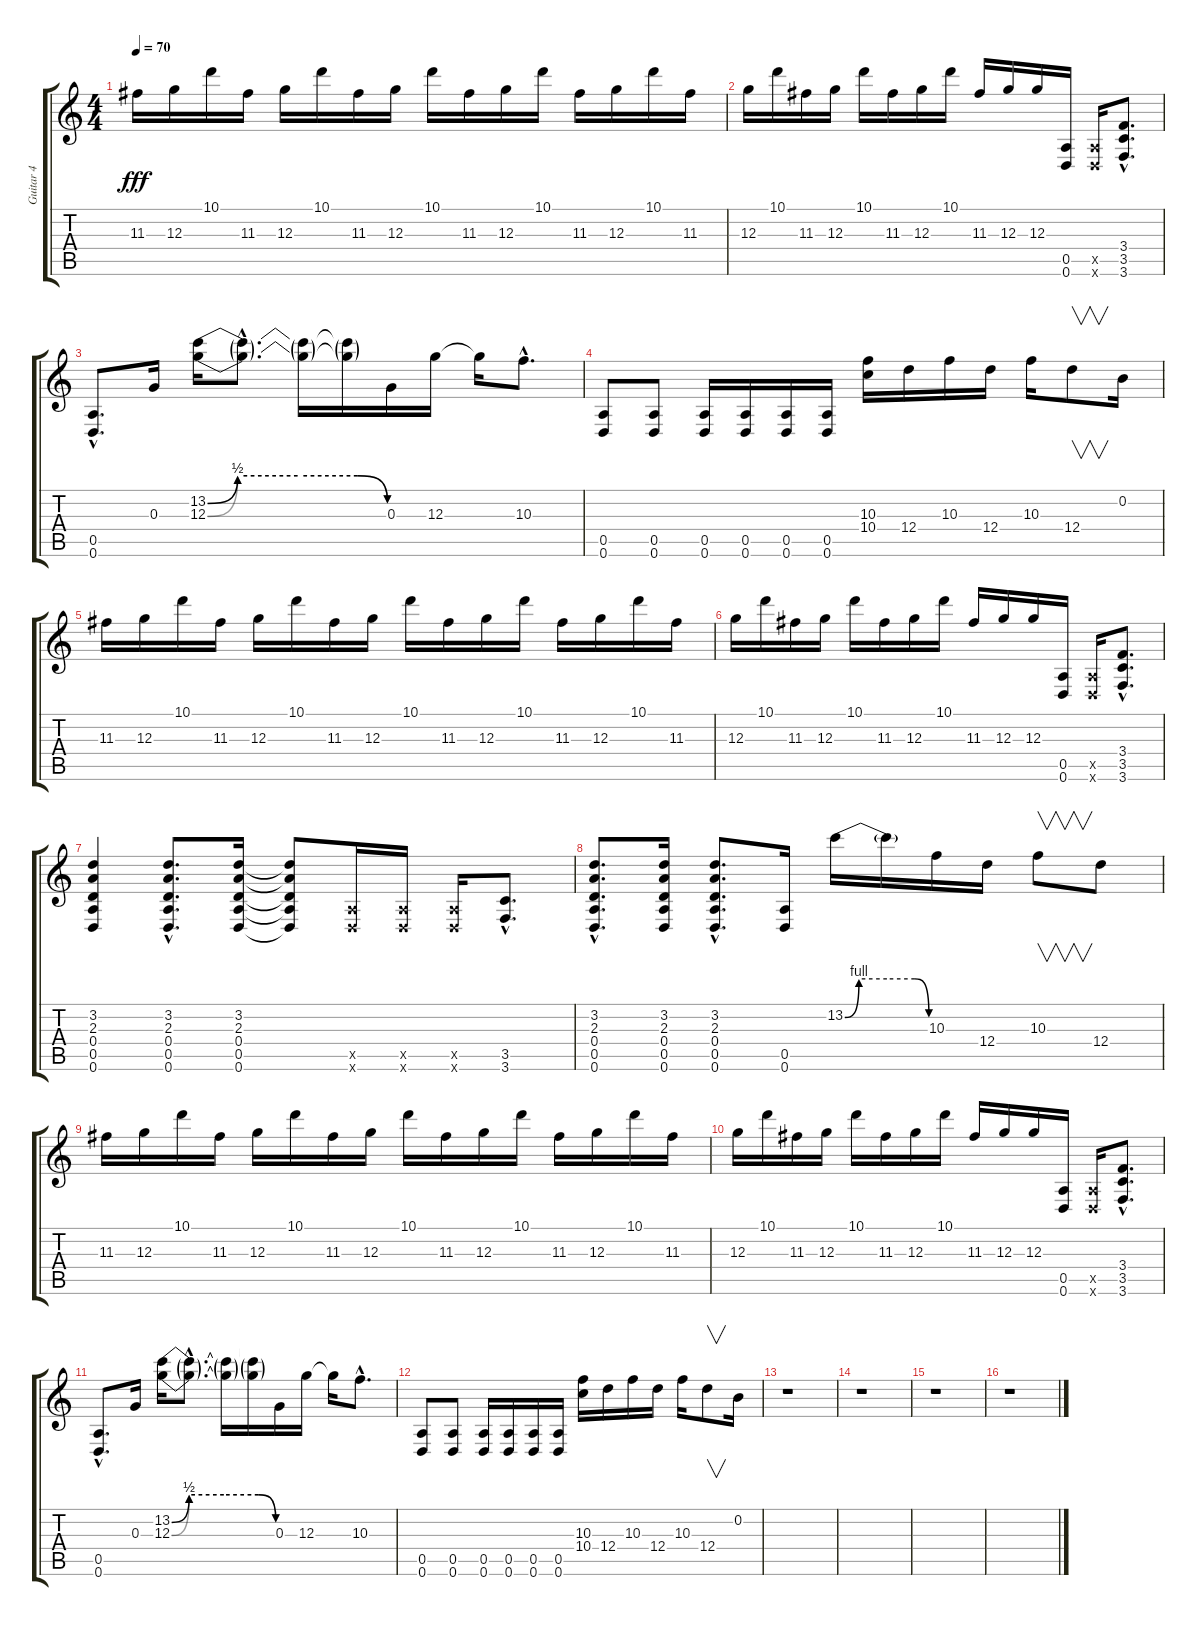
\track ("Guitar 4" "Guitar 4") {instrument distortionguitar}
\staff {score tabs}
\tuning (E4 B3 G3 D3 A2 D2) {hide}
\ts (4 4)
\tempo 70
\clef g2
\ks c
11.3.16{dy fff} 12.3.16 10.1.16 11.3.16 12.3.16 10.1.16 11.3.16 12.3.16 10.1.16 11.3.16 12.3.16 10.1.16 11.3.16 12.3.16 10.1.16 11.3.16 |
12.3.16 10.1.16 11.3.16 12.3.16 10.1.16 11.3.16 12.3.16 10.1.16 11.3.16 12.3.16 12.3.16 (0.5 0.6).16 (0.5{x} 0.6{x}).16 (3.4{hac} 3.5{hac} 3.6{hac}).8{d} |
(0.5{hac} 0.6{hac}).8{d} 0.3.16 (13.2{be (custom 0 0 10 2 30 2 50 2 60 0)} 12.3{be (custom 0 0 10 2 30 2 50 2 60 0)}).16 (13.2{hac t} 12.3{hac t}).8{d} (13.2{t} 12.3{t}).16 (13.2{t} 12.3{t}).16 0.3.16 12.3.16 12.3{t}.16 10.3{hac}.8{d} |
(0.5 0.6).8 (0.5 0.6).8 (0.5 0.6).16 (0.5 0.6).16 (0.5 0.6).16 (0.5 0.6).16 (10.3 10.4).16 12.4.16 10.3.16 12.4.16 10.3.16 12.4.8{v} 0.2.16 |
11.3.16 12.3.16 10.1.16 11.3.16 12.3.16 10.1.16 11.3.16 12.3.16 10.1.16 11.3.16 12.3.16 10.1.16 11.3.16 12.3.16 10.1.16 11.3.16 |
12.3.16 10.1.16 11.3.16 12.3.16 10.1.16 11.3.16 12.3.16 10.1.16 11.3.16 12.3.16 12.3.16 (0.5 0.6).16 (0.5{x} 0.6{x}).16 (3.4{hac} 3.5{hac} 3.6{hac}).8{d} |
(3.2 2.3 0.4 0.5 0.6).4 (3.2{hac} 2.3{hac} 0.4{hac} 0.5{hac} 0.6{hac}).8{d} (3.2 2.3 0.4 0.5 0.6).16 (3.2{t} 2.3{t} 0.4{t} 0.5{t} 0.6{t}).8 (0.5{x} 0.6{x}).16 (0.5{x} 0.6{x}).16 (0.5{x} 0.6{x}).16 (3.5{hac} 3.6{hac}).8{d} |
(3.2{hac} 2.3{hac} 0.4{hac} 0.5{hac} 0.6{hac}).8{d} (3.2 2.3 0.4 0.5 0.6).16 (3.2{hac} 2.3{hac} 0.4{hac} 0.5{hac} 0.6{hac}).8{d} (0.5 0.6).16 13.2{be (custom 0 0 10 4 30 4 50 4 60 0)}.16 13.2{t}.16 10.3.16 12.4.16 10.3.8{v} 12.4.8 |
11.3.16 12.3.16 10.1.16 11.3.16 12.3.16 10.1.16 11.3.16 12.3.16 10.1.16 11.3.16 12.3.16 10.1.16 11.3.16 12.3.16 10.1.16 11.3.16 |
12.3.16 10.1.16 11.3.16 12.3.16 10.1.16 11.3.16 12.3.16 10.1.16 11.3.16 12.3.16 12.3.16 (0.5 0.6).16 (0.5{x} 0.6{x}).16 (3.4{hac} 3.5{hac} 3.6{hac}).8{d} |
(0.5{hac} 0.6{hac}).8{d} 0.3.16 (13.2{be (custom 0 0 10 2 30 2 50 2 60 0)} 12.3{be (custom 0 0 10 2 30 2 50 2 60 0)}).16 (13.2{hac t} 12.3{hac t}).8{d} (13.2{t} 12.3{t}).16 (13.2{t} 12.3{t}).16 0.3.16 12.3.16 12.3{t}.16 10.3{hac}.8{d} |
(0.5 0.6).8 (0.5 0.6).8 (0.5 0.6).16 (0.5 0.6).16 (0.5 0.6).16 (0.5 0.6).16 (10.3 10.4).16 12.4.16 10.3.16 12.4.16 10.3.16 12.4.8{v} 0.2.16 |
r.1 |
r.1 |
r.1 |
r.1
